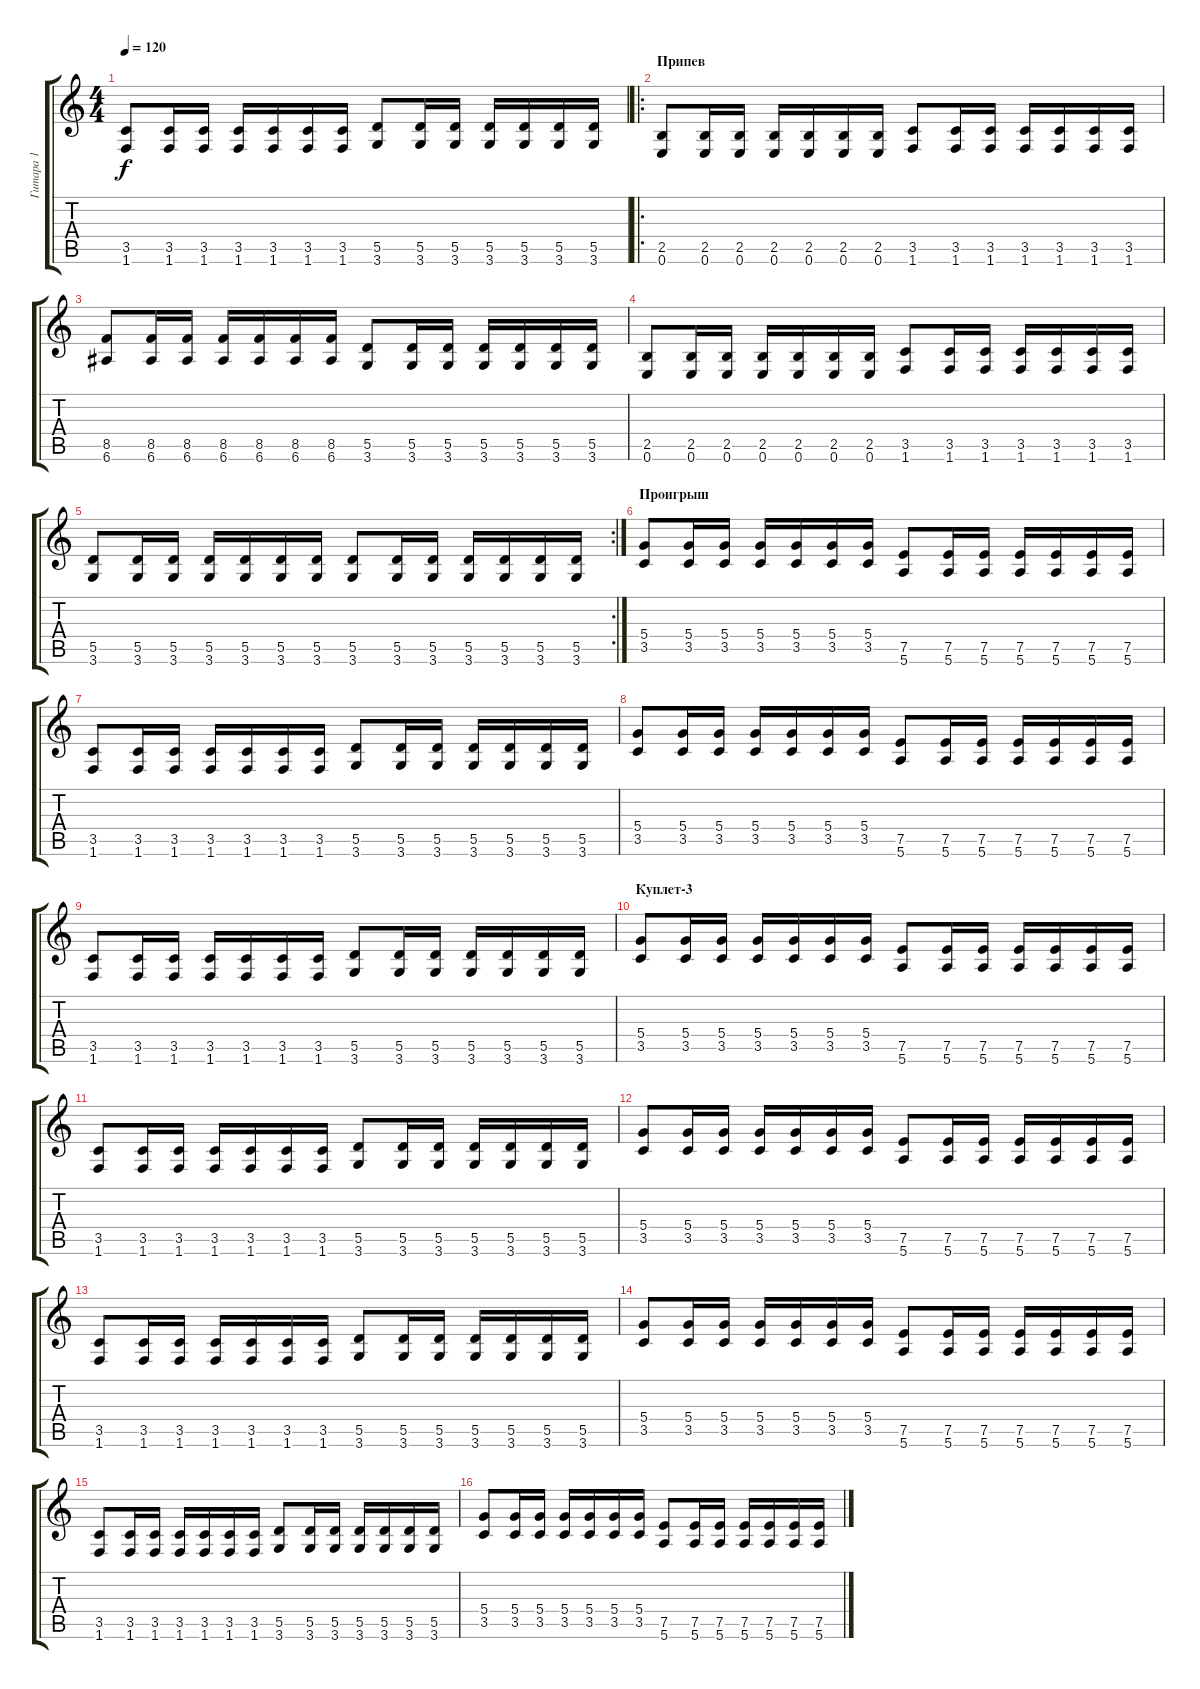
\track ("Гитара 1" "Гитара 1") {instrument distortionguitar}
\staff {score tabs}
\tuning (E4 B3 G3 D3 A2 E2) {hide}
\ts (4 4)
\tempo 120
\clef g2
\ks c
(3.5 1.6).8{dy f} (3.5 1.6).16 (3.5 1.6).16 (3.5 1.6).16 (3.5 1.6).16 (3.5 1.6).16 (3.5 1.6).16 (5.5 3.6).8 (5.5 3.6).16 (5.5 3.6).16 (5.5 3.6).16 (5.5 3.6).16 (5.5 3.6).16 (5.5 3.6).16 |
\ro
\section ("" "Припев")
(2.5 0.6).8 (2.5 0.6).16 (2.5 0.6).16 (2.5 0.6).16 (2.5 0.6).16 (2.5 0.6).16 (2.5 0.6).16 (3.5 1.6).8 (3.5 1.6).16 (3.5 1.6).16 (3.5 1.6).16 (3.5 1.6).16 (3.5 1.6).16 (3.5 1.6).16 |
(8.5 6.6).8 (8.5 6.6).16 (8.5 6.6).16 (8.5 6.6).16 (8.5 6.6).16 (8.5 6.6).16 (8.5 6.6).16 (5.5 3.6).8 (5.5 3.6).16 (5.5 3.6).16 (5.5 3.6).16 (5.5 3.6).16 (5.5 3.6).16 (5.5 3.6).16 |
(2.5 0.6).8 (2.5 0.6).16 (2.5 0.6).16 (2.5 0.6).16 (2.5 0.6).16 (2.5 0.6).16 (2.5 0.6).16 (3.5 1.6).8 (3.5 1.6).16 (3.5 1.6).16 (3.5 1.6).16 (3.5 1.6).16 (3.5 1.6).16 (3.5 1.6).16 |
\rc 2
(5.5 3.6).8 (5.5 3.6).16 (5.5 3.6).16 (5.5 3.6).16 (5.5 3.6).16 (5.5 3.6).16 (5.5 3.6).16 (5.5 3.6).8 (5.5 3.6).16 (5.5 3.6).16 (5.5 3.6).16 (5.5 3.6).16 (5.5 3.6).16 (5.5 3.6).16 |
\section ("" "Проигрыш")
(5.4 3.5).8 (5.4 3.5).16 (5.4 3.5).16 (5.4 3.5).16 (5.4 3.5).16 (5.4 3.5).16 (5.4 3.5).16 (7.5 5.6).8 (7.5 5.6).16 (7.5 5.6).16 (7.5 5.6).16 (7.5 5.6).16 (7.5 5.6).16 (7.5 5.6).16 |
(3.5 1.6).8 (3.5 1.6).16 (3.5 1.6).16 (3.5 1.6).16 (3.5 1.6).16 (3.5 1.6).16 (3.5 1.6).16 (5.5 3.6).8 (5.5 3.6).16 (5.5 3.6).16 (5.5 3.6).16 (5.5 3.6).16 (5.5 3.6).16 (5.5 3.6).16 |
(5.4 3.5).8 (5.4 3.5).16 (5.4 3.5).16 (5.4 3.5).16 (5.4 3.5).16 (5.4 3.5).16 (5.4 3.5).16 (7.5 5.6).8 (7.5 5.6).16 (7.5 5.6).16 (7.5 5.6).16 (7.5 5.6).16 (7.5 5.6).16 (7.5 5.6).16 |
(3.5 1.6).8 (3.5 1.6).16 (3.5 1.6).16 (3.5 1.6).16 (3.5 1.6).16 (3.5 1.6).16 (3.5 1.6).16 (5.5 3.6).8 (5.5 3.6).16 (5.5 3.6).16 (5.5 3.6).16 (5.5 3.6).16 (5.5 3.6).16 (5.5 3.6).16 |
\section ("" "Куплет-3")
(5.4 3.5).8 (5.4 3.5).16 (5.4 3.5).16 (5.4 3.5).16 (5.4 3.5).16 (5.4 3.5).16 (5.4 3.5).16 (7.5 5.6).8 (7.5 5.6).16 (7.5 5.6).16 (7.5 5.6).16 (7.5 5.6).16 (7.5 5.6).16 (7.5 5.6).16 |
(3.5 1.6).8 (3.5 1.6).16 (3.5 1.6).16 (3.5 1.6).16 (3.5 1.6).16 (3.5 1.6).16 (3.5 1.6).16 (5.5 3.6).8 (5.5 3.6).16 (5.5 3.6).16 (5.5 3.6).16 (5.5 3.6).16 (5.5 3.6).16 (5.5 3.6).16 |
(5.4 3.5).8 (5.4 3.5).16 (5.4 3.5).16 (5.4 3.5).16 (5.4 3.5).16 (5.4 3.5).16 (5.4 3.5).16 (7.5 5.6).8 (7.5 5.6).16 (7.5 5.6).16 (7.5 5.6).16 (7.5 5.6).16 (7.5 5.6).16 (7.5 5.6).16 |
(3.5 1.6).8 (3.5 1.6).16 (3.5 1.6).16 (3.5 1.6).16 (3.5 1.6).16 (3.5 1.6).16 (3.5 1.6).16 (5.5 3.6).8 (5.5 3.6).16 (5.5 3.6).16 (5.5 3.6).16 (5.5 3.6).16 (5.5 3.6).16 (5.5 3.6).16 |
(5.4 3.5).8 (5.4 3.5).16 (5.4 3.5).16 (5.4 3.5).16 (5.4 3.5).16 (5.4 3.5).16 (5.4 3.5).16 (7.5 5.6).8 (7.5 5.6).16 (7.5 5.6).16 (7.5 5.6).16 (7.5 5.6).16 (7.5 5.6).16 (7.5 5.6).16 |
(3.5 1.6).8 (3.5 1.6).16 (3.5 1.6).16 (3.5 1.6).16 (3.5 1.6).16 (3.5 1.6).16 (3.5 1.6).16 (5.5 3.6).8 (5.5 3.6).16 (5.5 3.6).16 (5.5 3.6).16 (5.5 3.6).16 (5.5 3.6).16 (5.5 3.6).16 |
(5.4 3.5).8 (5.4 3.5).16 (5.4 3.5).16 (5.4 3.5).16 (5.4 3.5).16 (5.4 3.5).16 (5.4 3.5).16 (7.5 5.6).8 (7.5 5.6).16 (7.5 5.6).16 (7.5 5.6).16 (7.5 5.6).16 (7.5 5.6).16 (7.5 5.6).16
